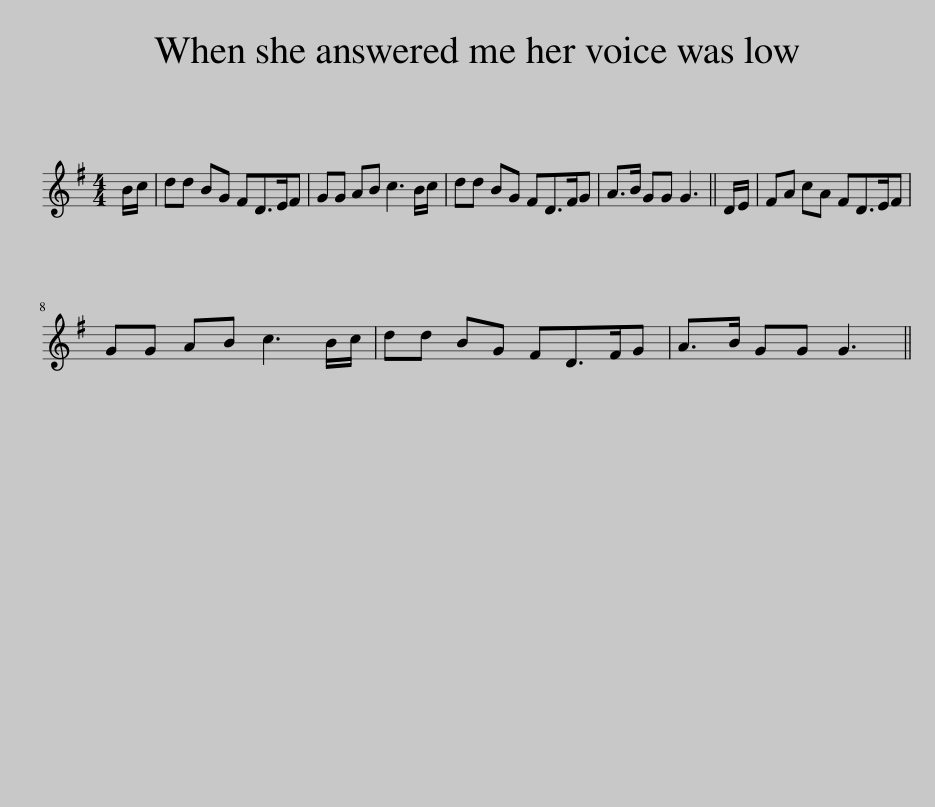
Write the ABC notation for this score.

X:1
L:1/8
M:4/4
I:linebreak $
K:G
V:1 treble
V:1
 B/c/ | dd BG FD>EF | GG AB c3 B/c/ | dd BG FD>FG | A>B GG G3 || %5
 D/E/ | FA cA FD>EF |$ GG AB c3 B/c/ | dd BG FD>FG | A>B GG G3 || %10
